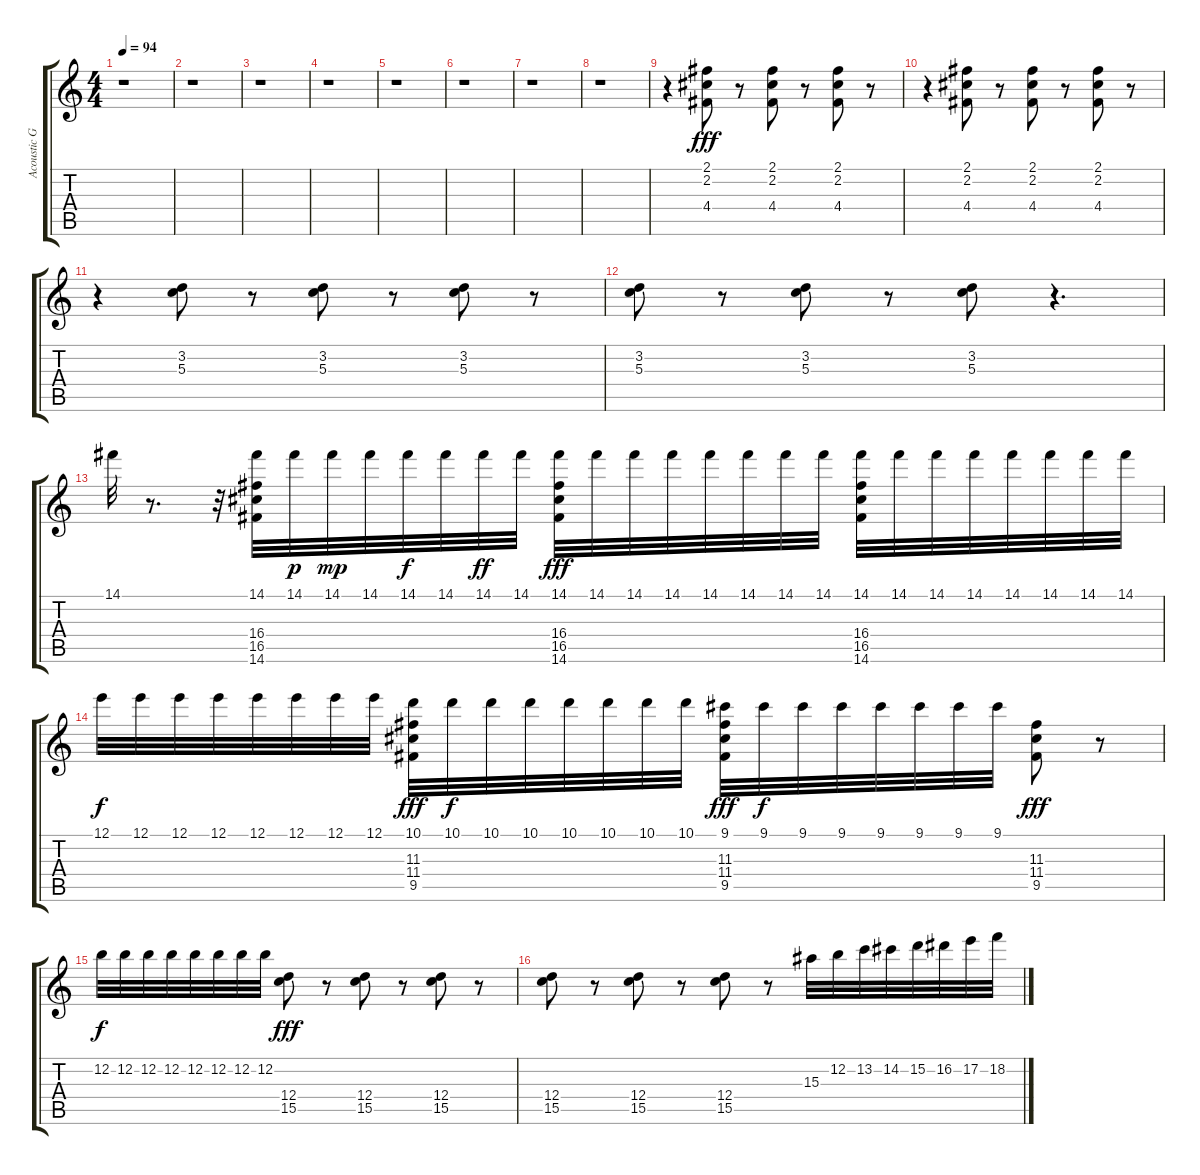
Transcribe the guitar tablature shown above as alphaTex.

\track ("Acoustic Guitar" "Acoustic G") {instrument acousticguitarsteel}
\staff {score tabs}
\tuning (E4 B3 G3 D3 A2 E2) {hide}
\ts (4 4)
\tempo 94
\clef g2
\ks c
r.1{dy fff} |
r.1 |
r.1 |
r.1 |
r.1 |
r.1 |
r.1 |
r.1 |
r.4 (2.1 2.2 4.4).8 r.8 (2.1 2.2 4.4).8 r.8 (2.1 2.2 4.4).8 r.8 |
r.4 (2.1 2.2 4.4).8 r.8 (2.1 2.2 4.4).8 r.8 (2.1 2.2 4.4).8 r.8 |
r.4 (3.2 5.3).8 r.8 (3.2 5.3).8 r.8 (3.2 5.3).8 r.8 |
(3.2 5.3).8 r.8 (3.2 5.3).8 r.8 (3.2 5.3).8 r.4{d} |
14.1.32 r.8{d} r.32 (14.1 16.4 16.5 14.6).32 14.1.32{dy p} 14.1.32{dy mp} 14.1.32 14.1.32{dy f} 14.1.32 14.1.32{dy ff} 14.1.32 (14.1 16.4 16.5 14.6).32{dy fff} 14.1.32 14.1.32 14.1.32 14.1.32 14.1.32 14.1.32 14.1.32 (14.1 16.4 16.5 14.6).32 14.1.32 14.1.32 14.1.32 14.1.32 14.1.32 14.1.32 14.1.32 |
12.1.32{dy f} 12.1.32 12.1.32 12.1.32 12.1.32 12.1.32 12.1.32 12.1.32 (10.1 11.3 11.4 9.5).32{dy fff} 10.1.32{dy f} 10.1.32 10.1.32 10.1.32 10.1.32 10.1.32 10.1.32 (9.1 11.3 11.4 9.5).32{dy fff} 9.1.32{dy f} 9.1.32 9.1.32 9.1.32 9.1.32 9.1.32 9.1.32 (11.3 11.4 9.5).8{dy fff} r.8 |
12.2.32{dy f} 12.2.32 12.2.32 12.2.32 12.2.32 12.2.32 12.2.32 12.2.32 (12.4 15.5).8{dy fff} r.8 (12.4 15.5).8 r.8 (12.4 15.5).8 r.8 |
(12.4 15.5).8 r.8 (12.4 15.5).8 r.8 (12.4 15.5).8 r.8 15.3.32 12.2.32 13.2.32 14.2.32 15.2.32 16.2.32 17.2.32 18.2.32
